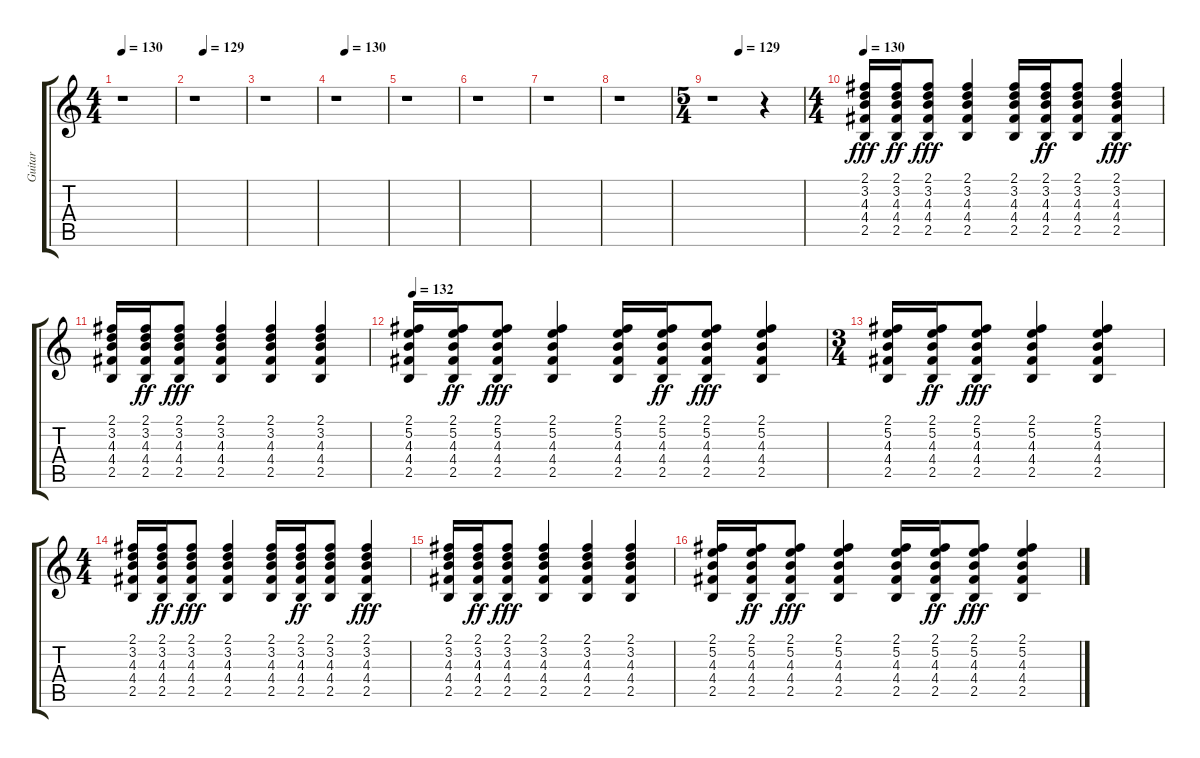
\track ("Guitar" "Guitar") {instrument acousticguitarsteel}
\staff {score tabs}
\tuning (E4 B3 G3 D3 A2 E2) {hide}
\ts (4 4)
\tempo 130
\clef g2
\ks c
r.1{dy fff} |
\tempo (129 0.1875)
r.1 |
r.1 |
\tempo (130 0.1875)
r.1 |
r.1 |
r.1 |
r.1 |
r.1 |
\ts (5 4)
\tempo (129 0.3)
r.1 r.4 |
\ts (4 4)
\tempo 130
(2.1 3.2 4.3 4.4 2.5).16 (2.1 3.2 4.3 4.4 2.5).16{dy ff} (2.1 3.2 4.3 4.4 2.5).8{dy fff} (2.1 3.2 4.3 4.4 2.5).4 (2.1 3.2 4.3 4.4 2.5).16 (2.1 3.2 4.3 4.4 2.5).16{dy ff} (2.1 3.2 4.3 4.4 2.5).8 (2.1 3.2 4.3 4.4 2.5).4{dy fff} |
(2.1 3.2 4.3 4.4 2.5).16 (2.1 3.2 4.3 4.4 2.5).16{dy ff} (2.1 3.2 4.3 4.4 2.5).8{dy fff} (2.1 3.2 4.3 4.4 2.5).4 (2.1 3.2 4.3 4.4 2.5).4 (2.1 3.2 4.3 4.4 2.5).4 |
\tempo 132
(2.1 5.2 4.3 4.4 2.5).16 (2.1 5.2 4.3 4.4 2.5).16{dy ff} (2.1 5.2 4.3 4.4 2.5).8{dy fff} (2.1 5.2 4.3 4.4 2.5).4 (2.1 5.2 4.3 4.4 2.5).16 (2.1 5.2 4.3 4.4 2.5).16{dy ff} (2.1 5.2 4.3 4.4 2.5).8{dy fff} (2.1 5.2 4.3 4.4 2.5).4 |
\ts (3 4)
(2.1 5.2 4.3 4.4 2.5).16 (2.1 5.2 4.3 4.4 2.5).16{dy ff} (2.1 5.2 4.3 4.4 2.5).8{dy fff} (2.1 5.2 4.3 4.4 2.5).4 (2.1 5.2 4.3 4.4 2.5).4 |
\ts (4 4)
(2.1 3.2 4.3 4.4 2.5).16 (2.1 3.2 4.3 4.4 2.5).16{dy ff} (2.1 3.2 4.3 4.4 2.5).8{dy fff} (2.1 3.2 4.3 4.4 2.5).4 (2.1 3.2 4.3 4.4 2.5).16 (2.1 3.2 4.3 4.4 2.5).16{dy ff} (2.1 3.2 4.3 4.4 2.5).8 (2.1 3.2 4.3 4.4 2.5).4{dy fff} |
(2.1 3.2 4.3 4.4 2.5).16 (2.1 3.2 4.3 4.4 2.5).16{dy ff} (2.1 3.2 4.3 4.4 2.5).8{dy fff} (2.1 3.2 4.3 4.4 2.5).4 (2.1 3.2 4.3 4.4 2.5).4 (2.1 3.2 4.3 4.4 2.5).4 |
(2.1 5.2 4.3 4.4 2.5).16 (2.1 5.2 4.3 4.4 2.5).16{dy ff} (2.1 5.2 4.3 4.4 2.5).8{dy fff} (2.1 5.2 4.3 4.4 2.5).4 (2.1 5.2 4.3 4.4 2.5).16 (2.1 5.2 4.3 4.4 2.5).16{dy ff} (2.1 5.2 4.3 4.4 2.5).8{dy fff} (2.1 5.2 4.3 4.4 2.5).4
